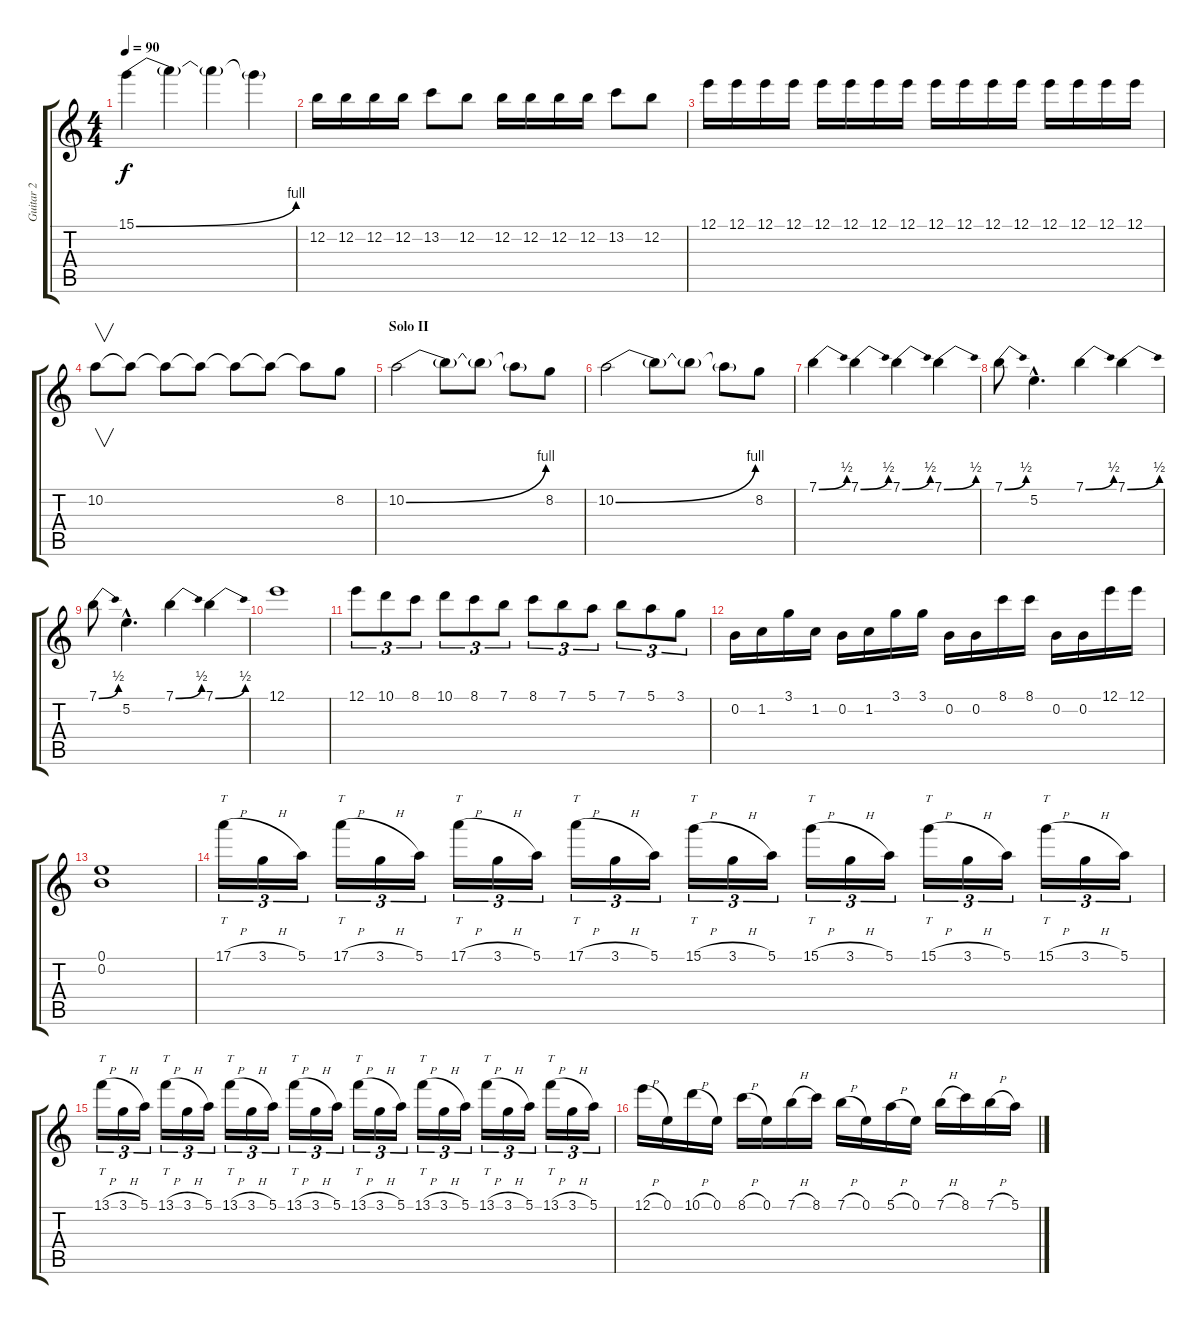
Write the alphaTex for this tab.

\track ("Guitar 2" "Guitar 2") {instrument overdrivenguitar}
\staff {score tabs}
\tuning (E4 B3 G3 D3 A2 E2) {hide}
\ts (4 4)
\tempo 90
\clef g2
\ks c
15.1{be (bend 0 0 60 4)}.4{dy f} 15.1{t}.4 15.1{t}.4 15.1{t}.4 |
12.2.16 12.2.16 12.2.16 12.2.16 13.2.8 12.2.8 12.2.16 12.2.16 12.2.16 12.2.16 13.2.8 12.2.8 |
12.1.16 12.1.16 12.1.16 12.1.16 12.1.16 12.1.16 12.1.16 12.1.16 12.1.16 12.1.16 12.1.16 12.1.16 12.1.16 12.1.16 12.1.16 12.1.16 |
10.2.8{v} 10.2{t}.8 10.2{t}.8 10.2{t}.8 10.2{t}.8 10.2{t}.8 10.2{t}.8 8.2.8 |
\section ("" "Solo II")
10.2{be (bend 0 0 60 4)}.2 10.2{t}.8 10.2{t}.8 10.2{t}.8 8.2.8 |
10.2{be (bend 0 0 60 4)}.2 10.2{t}.8 10.2{t}.8 10.2{t}.8 8.2.8 |
7.1{be (bend 0 0 60 2)}.4 7.1{be (bend 0 0 60 2)}.4 7.1{be (bend 0 0 60 2)}.4 7.1{be (bend 0 0 60 2)}.4 |
7.1{be (bend 0 0 60 2)}.8 5.2{hac}.4{d} 7.1{be (bend 0 0 60 2)}.4 7.1{be (bend 0 0 60 2)}.4 |
7.1{be (bend 0 0 60 2)}.8 5.2{hac}.4{d} 7.1{be (bend 0 0 60 2)}.4 7.1{be (bend 0 0 60 2)}.4 |
12.1.1 |
12.1.8{tu (3 2)} 10.1.8{tu (3 2)} 8.1.8{tu (3 2)} 10.1.8{tu (3 2)} 8.1.8{tu (3 2)} 7.1.8{tu (3 2)} 8.1.8{tu (3 2)} 7.1.8{tu (3 2)} 5.1.8{tu (3 2)} 7.1.8{tu (3 2)} 5.1.8{tu (3 2)} 3.1.8{tu (3 2)} |
0.2.16 1.2.16 3.1.16 1.2.16 0.2.16 1.2.16 3.1.16 3.1.16 0.2.16 0.2.16 8.1.16 8.1.16 0.2.16 0.2.16 12.1.16 12.1.16 |
(0.1 0.2).1 |
17.1{h}.16{tt tu (3 2)} 3.1{h}.16{tu (3 2)} 5.1.16{tu (3 2)} 17.1{h}.16{tt tu (3 2)} 3.1{h}.16{tu (3 2)} 5.1.16{tu (3 2)} 17.1{h}.16{tt tu (3 2)} 3.1{h}.16{tu (3 2)} 5.1.16{tu (3 2)} 17.1{h}.16{tt tu (3 2)} 3.1{h}.16{tu (3 2)} 5.1.16{tu (3 2)} 15.1{h}.16{tt tu (3 2)} 3.1{h}.16{tu (3 2)} 5.1.16{tu (3 2)} 15.1{h}.16{tt tu (3 2)} 3.1{h}.16{tu (3 2)} 5.1.16{tu (3 2)} 15.1{h}.16{tt tu (3 2)} 3.1{h}.16{tu (3 2)} 5.1.16{tu (3 2)} 15.1{h}.16{tt tu (3 2)} 3.1{h}.16{tu (3 2)} 5.1.16{tu (3 2)} |
13.1{h}.16{tt tu (3 2)} 3.1{h}.16{tu (3 2)} 5.1.16{tu (3 2)} 13.1{h}.16{tt tu (3 2)} 3.1{h}.16{tu (3 2)} 5.1.16{tu (3 2)} 13.1{h}.16{tt tu (3 2)} 3.1{h}.16{tu (3 2)} 5.1.16{tu (3 2)} 13.1{h}.16{tt tu (3 2)} 3.1{h}.16{tu (3 2)} 5.1.16{tu (3 2)} 13.1{h}.16{tt tu (3 2)} 3.1{h}.16{tu (3 2)} 5.1.16{tu (3 2)} 13.1{h}.16{tt tu (3 2)} 3.1{h}.16{tu (3 2)} 5.1.16{tu (3 2)} 13.1{h}.16{tt tu (3 2)} 3.1{h}.16{tu (3 2)} 5.1.16{tu (3 2)} 13.1{h}.16{tt tu (3 2)} 3.1{h}.16{tu (3 2)} 5.1.16{tu (3 2)} |
12.1{h}.16 0.1.16 10.1{h}.16 0.1.16 8.1{h}.16 0.1.16 7.1{h}.16 8.1.16 7.1{h}.16 0.1.16 5.1{h}.16 0.1.16 7.1{h}.16 8.1.16 7.1{h}.16 5.1.16
